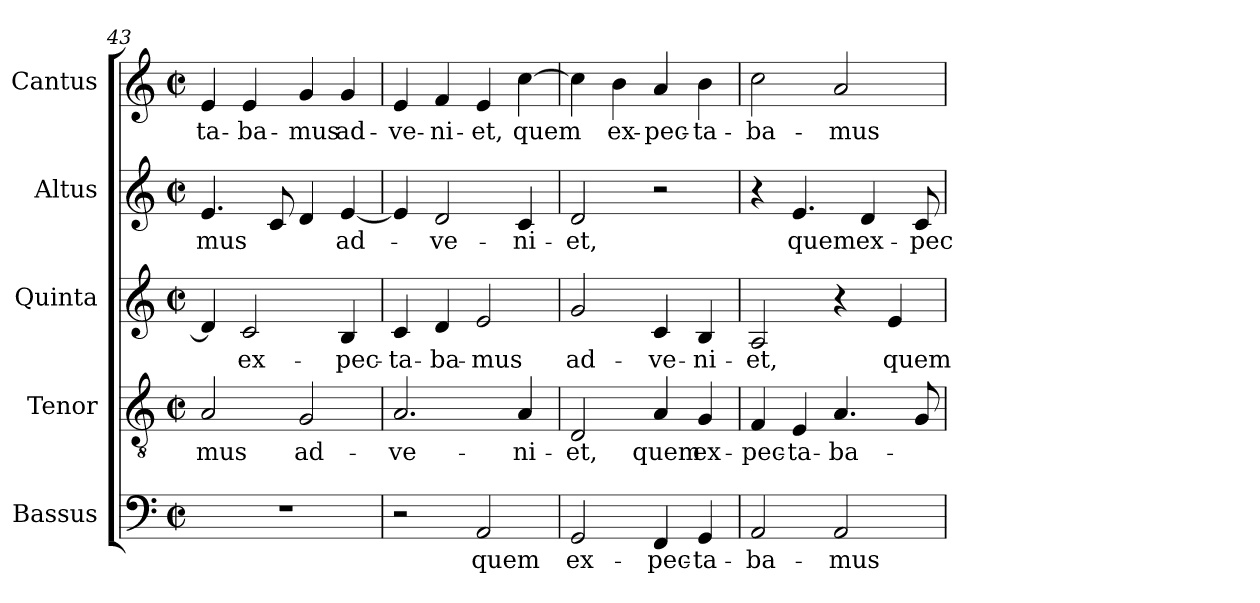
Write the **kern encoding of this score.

**kern	**text	**kern	**text	**kern	**text	**kern	**text	**kern	**text
*part5	*part5	*part4	*part4	*part3	*part3	*part2	*part2	*part1	*part1
*staff5	*staff5	*staff4	*staff4	*staff3	*staff3	*staff2	*staff2	*staff1	*staff1
*I"Bassus	*	*I"Tenor	*	*I"Quinta	*	*I"Altus	*	*I"Cantus	*
*I'B.	*	*I'T.	*	*I'A.	*	*I'A.	*	*I'S.	*
!!LO:LB:g=z
*clefF4	*	*clefGv2	*	*clefG2	*	*clefG2	*	*clefG2	*
*	*	*ITrd7c12	*	*	*	*	*	*	*
*k[]	*	*k[]	*	*k[]	*	*k[]	*	*k[]	*
*C:	*	*C:	*	*C:	*	*C:	*	*C:	*
*M2/2	*	*M2/2	*	*M2/2	*	*M2/2	*	*M2/2	*
*met(c|)	*	*met(c|)	*	*met(c|)	*	*met(c|)	*	*met(c|)	*
=43	=43	=43	=43	=43	=43	=43	=43	=43	=43
!	!	!	!LO:LY:b:color=#000000	!	!	!	!	!	!
!	!	!	!	!	!	!	!LO:LY:b:color=#000000	!	!
!	!	!	!	!	!	!	!	!	!LO:LY:b:color=#000000
1r	.	2AAi/	-mus	4di/]	.	4.ei/	-mus	4ei/	-ta-
!	!	!	!	!	!LO:LY:b:color=#000000	!	!	!	!
!	!	!	!	!	!	!	!	!	!LO:LY:b:color=#000000
.	.	.	.	2ci/	ex-	.	.	4ei/	-ba-
.	.	.	.	.	.	8ci/	.	.	.
!	!	!	!LO:LY:b:color=#000000	!	!	!	!	!	!
!	!	!	!	!	!	!	!	!	!LO:LY:b:color=#000000
.	.	2GGi/	ad-	.	.	4di/	.	4gi/	-mus
!	!	!	!	!	!LO:LY:b:color=#000000	!	!	!	!
!	!	!	!	!	!	!	!LO:LY:b:color=#000000	!	!
!	!	!	!	!	!	!	!	!	!LO:LY:b:color=#000000
.	.	.	.	4Bi/	-pec-	[<4ei/	ad-	4gi/	ad-
=44	=44	=44	=44	=44	=44	=44	=44	=44	=44
!	!	!	!LO:LY:b:color=#000000	!	!	!	!	!	!
!	!	!	!	!	!LO:LY:b:color=#000000	!	!	!	!
!	!	!	!	!	!	!	!	!	!LO:LY:b:color=#000000
2r	.	2.AAi/	-ve-	4ci/	-ta-	4ei/]	.	4ei/	-ve-
!	!	!	!	!	!LO:LY:b:color=#000000	!	!	!	!
!	!	!	!	!	!	!	!LO:LY:b:color=#000000	!	!
!	!	!	!	!	!	!	!	!	!LO:LY:b:color=#000000
.	.	.	.	4di/	-ba-	2di/	-ve-	4fi/	-ni-
!	!LO:LY:b:color=#000000	!	!	!	!	!	!	!	!
!	!	!	!	!	!LO:LY:b:color=#000000	!	!	!	!
!	!	!	!	!	!	!	!	!	!LO:LY:b:color=#000000
2AAi/	quem	.	.	2ei/	-mus	.	.	4ei/	-et,
!	!	!	!LO:LY:b:color=#000000	!	!	!	!	!	!
!	!	!	!	!	!	!	!LO:LY:b:color=#000000	!	!
!	!	!	!	!	!	!	!	!	!LO:LY:b:color=#000000
.	.	4AAi/	-ni-	.	.	4ci/	-ni-	[>4cci\	quem
=45	=45	=45	=45	=45	=45	=45	=45	=45	=45
!	!LO:LY:b:color=#000000	!	!	!	!	!	!	!	!
!	!	!	!LO:LY:b:color=#000000	!	!	!	!	!	!
!	!	!	!	!	!LO:LY:b:color=#000000	!	!	!	!
!	!	!	!	!	!	!	!LO:LY:b:color=#000000	!	!
2GGi/	ex-	2DDi/	-et,	2gi/	ad-	2di/	-et,	4cci\]	.
!	!	!	!	!	!	!	!	!	!LO:LY:b:color=#000000
.	.	.	.	.	.	.	.	4bi\	ex-
!	!LO:LY:b:color=#000000	!	!	!	!	!	!	!	!
!	!	!	!LO:LY:b:color=#000000	!	!	!	!	!	!
!	!	!	!	!	!LO:LY:b:color=#000000	!	!	!	!
!	!	!	!	!	!	!	!	!	!LO:LY:b:color=#000000
4FFi/	-pec-	4AAi/	quem	4ci/	-ve-	2r	.	4ai/	-pec-
!	!LO:LY:b:color=#000000	!	!	!	!	!	!	!	!
!	!	!	!LO:LY:b:color=#000000	!	!	!	!	!	!
!	!	!	!	!	!LO:LY:b:color=#000000	!	!	!	!
!	!	!	!	!	!	!	!	!	!LO:LY:b:color=#000000
4GGi/	-ta-	4GGi/	ex-	4Bi/	-ni-	.	.	4bi\	-ta-
=46	=46	=46	=46	=46	=46	=46	=46	=46	=46
!	!LO:LY:b:color=#000000	!	!	!	!	!	!	!	!
!	!	!	!LO:LY:b:color=#000000	!	!	!	!	!	!
!	!	!	!	!	!LO:LY:b:color=#000000	!	!	!	!
!	!	!	!	!	!	!	!	!	!LO:LY:b:color=#000000
2AAi/	-ba-	4FFi/	-pec-	2Ai/	-et,	4r	.	2cci\	-ba-
!	!	!	!LO:LY:b:color=#000000	!	!	!	!	!	!
!	!	!	!	!	!	!	!LO:LY:b:color=#000000	!	!
.	.	4EEi/	-ta-	.	.	4.ei/	quem	.	.
!	!LO:LY:b:color=#000000	!	!	!	!	!	!	!	!
!	!	!	!LO:LY:b:color=#000000	!	!	!	!	!	!
!	!	!	!	!	!	!	!	!	!LO:LY:b:color=#000000
2AAi/	-mus	4.AAi/	-ba-	4r	.	.	.	2ai/	-mus
!	!	!	!	!	!	!	!LO:LY:b:color=#000000	!	!
.	.	.	.	.	.	4di/	ex-	.	.
!	!	!	!	!	!LO:LY:b:color=#000000	!	!	!	!
.	.	.	.	4ei/	quem	.	.	.	.
!	!	!	!	!	!	!	!LO:LY:b:color=#000000	!	!
.	.	8GGi/	.	.	.	8ci/	-pec-	.	.
=	=	=	=	=	=	=	=	=	=
*-	*-	*-	*-	*-	*-	*-	*-	*-	*-
